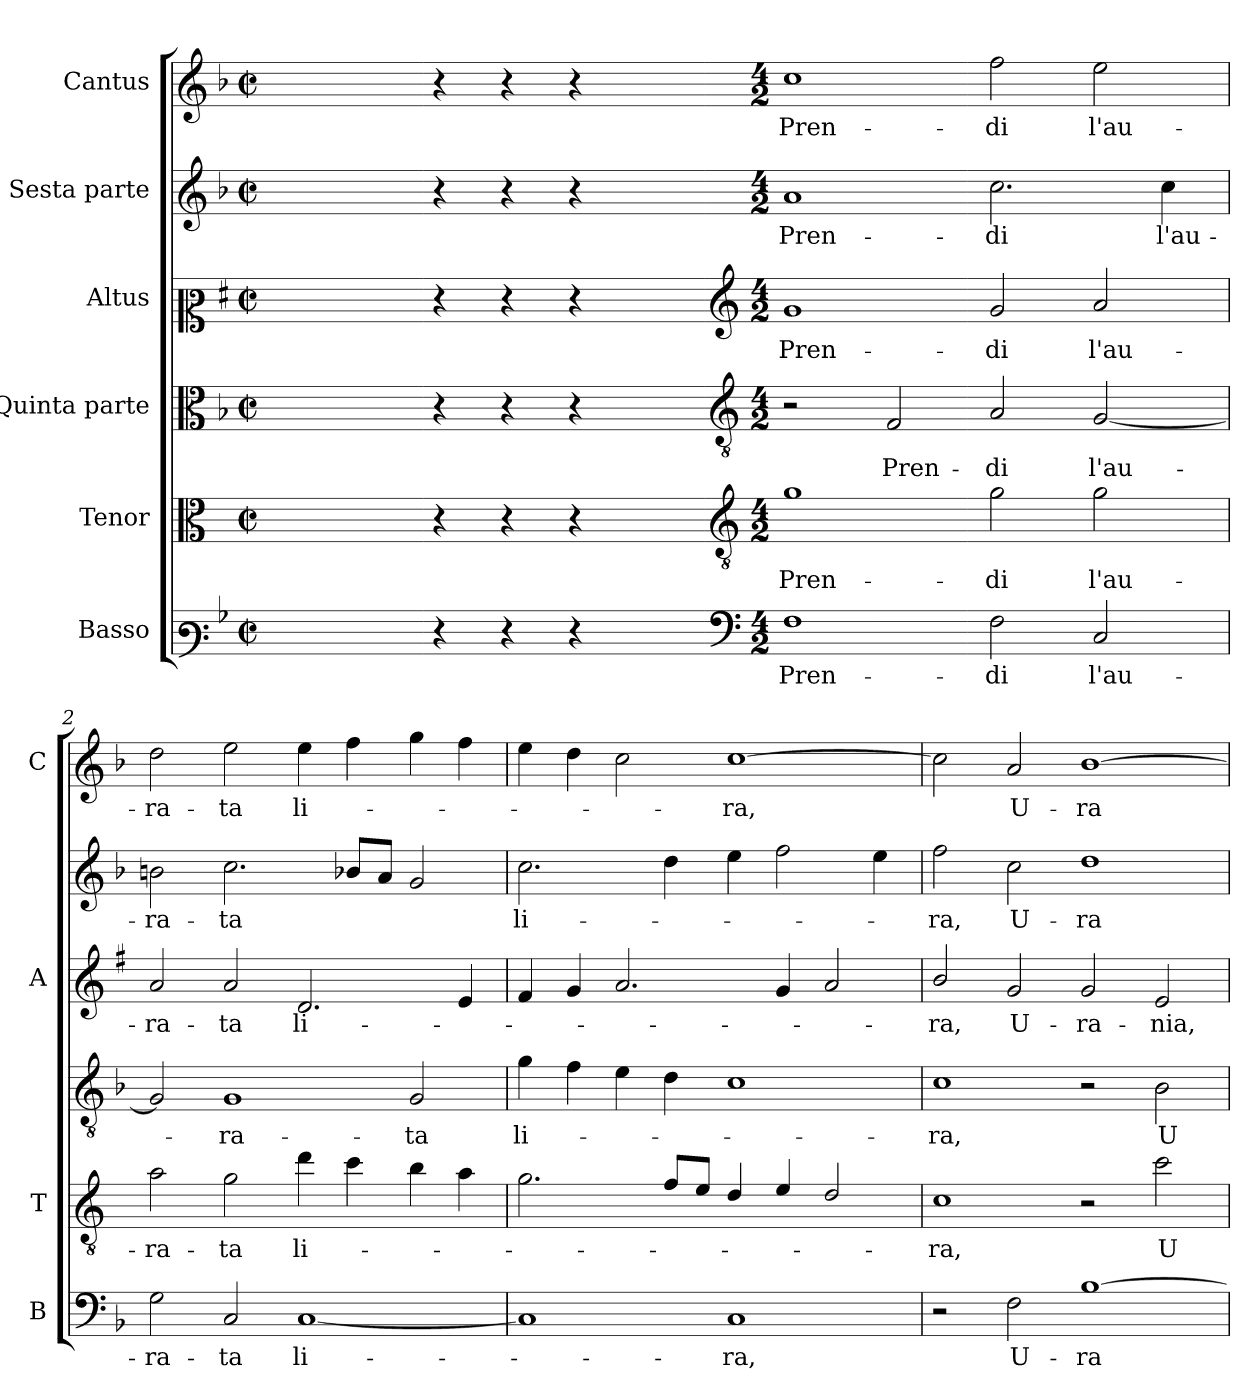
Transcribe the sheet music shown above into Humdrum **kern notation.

**kern	**text	**kern	**text	**kern	**text	**kern	**text	**kern	**text	**kern	**text
*part6	*part6	*part5	*part5	*part4	*part4	*part3	*part3	*part2	*part2	*part1	*part1
*staff6	*staff6	*staff5	*staff5	*staff4	*staff4	*staff3	*staff3	*staff2	*staff2	*staff1	*staff1
*I"Basso	*	*I"Tenor	*	*I"Quinta parte	*	*I"Altus	*	*I"Sesta parte	*	*I"Cantus	*
*I'B	*	*I'T	*	*	*	*I'A	*	*	*	*I'C	*
*clefF3	*	*clefC3	*	*clefC3	*	*clefC2	*	*clefG2	*	*clefG2	*
*	*	*ITrd4c7	*	*	*	*ITrd1c2	*	*	*	*	*
*k[b-]	*	*k[b-]	*	*k[b-]	*	*k[b-]	*	*k[b-]	*	*k[b-]	*
*F:	*	*F:	*	*F:	*	*F:	*	*F:	*	*F:	*
*M2/2	*	*M2/2	*	*M2/2	*	*M2/2	*	*M2/2	*	*M2/2	*
*met(c|)	*	*met(c|)	*	*met(c|)	*	*met(c|)	*	*met(c|)	*	*met(c|)	*
=	=	=	=	=	=	=	=	=	=	=	=
1ryy	.	1ryy	.	1ryy	.	1ryy	.	1ryy	.	1ryy	.
=1X-	=1X-	=1X-	=1X-	=1X-	=1X-	=1X-	=1X-	=1X-	=1X-	=1X-	=1X-
4r	.	4r	.	4r	.	4r	.	4r	.	4r	.
4r	.	4r	.	4r	.	4r	.	4r	.	4r	.
4r	.	4r	.	4r	.	4r	.	4r	.	4r	.
4ryy	.	4ryy	.	4ryy	.	4ryy	.	4ryy	.	4ryy	.
=1-	=1-	=1-	=1-	=1-	=1-	=1-	=1-	=1-	=1-	=1-	=1-
*clefF4	*	*clefGv2	*	*clefGv2	*	*clefG2	*	*	*	*	*
*M4/2	*	*M4/2	*	*M4/2	*	*M4/2	*	*M4/2	*	*M4/2	*
!	!LO:LY:b	!	!LO:LY:b	!	!	!	!LO:LY:b	!	!LO:LY:b	!	!LO:LY:b
1F	Pren-	1c	Pren-	2r	.	1f	Pren-	1a	Pren-	1cc	Pren-
!	!	!	!	!	!LO:LY:b	!	!	!	!	!	!
.	.	.	.	2F/	Pren-	.	.	.	.	.	.
!	!LO:LY:b	!	!LO:LY:b	!	!LO:LY:b	!	!LO:LY:b	!	!LO:LY:b	!	!LO:LY:b
2F\	-di	2c\	-di	2A/	-di	2f/	-di	2.cc\	-di	2ff\	-di
!	!LO:LY:b	!	!LO:LY:b	!	!LO:LY:b	!	!LO:LY:b	!	!	!	!LO:LY:b
2C/	l'au-	2c\	l'au-	[2G/	l'au-	2g/	l'au-	.	.	2ee\	l'au-
!	!	!	!	!	!	!	!	!	!LO:LY:b	!	!
.	.	.	.	.	.	.	.	4cc\	l'au-	.	.
=2	=2	=2	=2	=2	=2	=2	=2	=2	=2	=2	=2
!	!LO:LY:b	!	!LO:LY:b	!	!	!	!LO:LY:b	!	!LO:LY:b	!	!LO:LY:b
2G\	-ra-	2d\	-ra-	2G/]	.	2g/	-ra-	2bn\	-ra-	2dd\	-ra-
!	!LO:LY:b	!	!LO:LY:b	!	!LO:LY:b	!	!LO:LY:b	!	!LO:LY:b	!	!LO:LY:b
2C/	-ta	2c\	-ta	1G	-ra-	2g/	-ta	2.cc\	-ta	2ee\	-ta
!	!LO:LY:b	!	!LO:LY:b	!	!	!	!LO:LY:b	!	!	!	!LO:LY:b
[1C	li-	4g\	li-	.	.	2.c/	li-	.	.	4ee\	li-
.	.	4f\	.	.	.	.	.	8b-X/L	.	4ff\	.
.	.	.	.	.	.	.	.	8a/J	.	.	.
!	!	!	!	!	!LO:LY:b	!	!	!	!	!	!
.	.	4e\	.	2G/	-ta	.	.	2g/	.	4gg\	.
.	.	4d\	.	.	.	4d/	.	.	.	4ff\	.
=3	=3	=3	=3	=3	=3	=3	=3	=3	=3	=3	=3
!	!	!	!	!	!LO:LY:b	!	!	!	!LO:LY:b	!	!
1C]	.	2.c\	.	4g\	li-	4e/	.	2.cc\	li-	4ee\	.
.	.	.	.	4f\	.	4f/	.	.	.	4dd\	.
.	.	.	.	4e\	.	2.g/	.	.	.	2cc\	.
.	.	8B-/L	.	4d\	.	.	.	4dd\	.	.	.
.	.	8A/J	.	.	.	.	.	.	.	.	.
!	!LO:LY:b	!	!	!	!	!	!	!	!	!	!LO:LY:b
1C	-ra,	4G/	.	1c	.	.	.	4ee\	.	[1cc	-ra,
.	.	4A/	.	.	.	4f/	.	2ff\	.	.	.
.	.	2G/	.	.	.	2g/	.	.	.	.	.
.	.	.	.	.	.	.	.	4ee\	.	.	.
=4	=4	=4	=4	=4	=4	=4	=4	=4	=4	=4	=4
!	!	!	!LO:LY:b	!	!LO:LY:b	!	!LO:LY:b	!	!LO:LY:b	!	!
2r	.	1F	-ra,	1c	-ra,	2a/	-ra,	2ff\	-ra,	2cc\]	.
!	!LO:LY:b	!	!	!	!	!	!LO:LY:b	!	!LO:LY:b	!	!LO:LY:b
2F\	U-	.	.	.	.	2f/	U-	2cc\	U-	2a/	U-
!	!LO:LY:b	!	!	!	!	!	!LO:LY:b	!	!LO:LY:b	!	!LO:LY:b
[1B-	-ra-	2r	.	2r	.	2f/	-ra-	1dd	-ra-	[1b-	-ra-
!	!	!	!LO:LY:b	!	!LO:LY:b	!	!LO:LY:b	!	!	!	!
.	.	2f\	U-	2B-\	U-	2d/	-nia,	.	.	.	.
=	=	=	=	=	=	=	=	=	=	=	=
*-	*-	*-	*-	*-	*-	*-	*-	*-	*-	*-	*-
